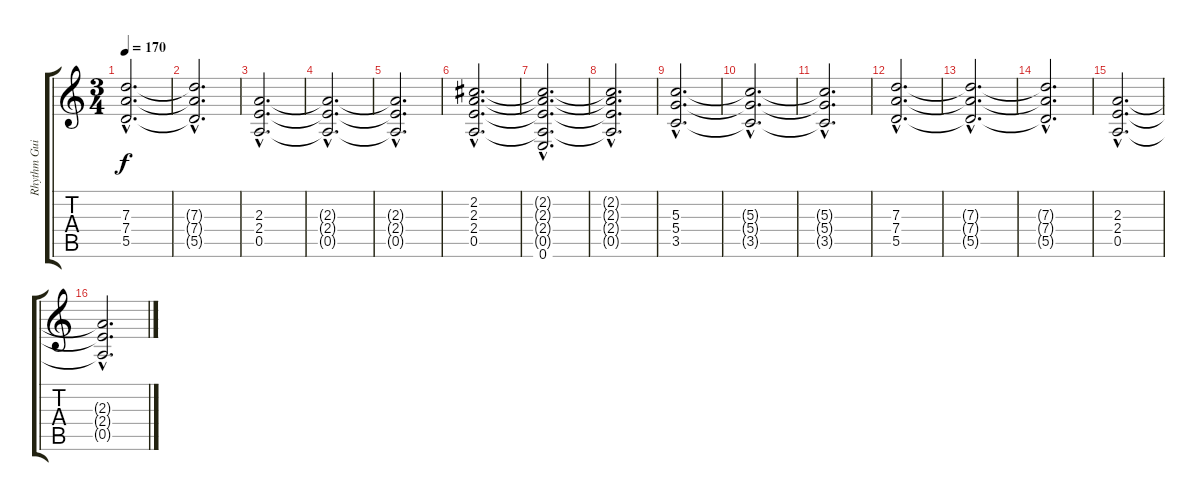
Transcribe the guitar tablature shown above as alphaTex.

\track ("Rhythm Guitar" "Rhythm Gui") {instrument distortionguitar}
\staff {score tabs}
\tuning (E4 B3 G3 D3 A2 E2) {hide}
\ts (3 4)
\tempo 170
\clef g2
\ks c
(7.3{hac t} 7.4{hac t} 5.5{hac t}).2{d dy f} |
(7.3{hac t} 7.4{hac t} 5.5{hac t}).2{d} |
(2.3{hac} 2.4{hac} 0.5{hac}).2{d} |
(2.3{hac t} 2.4{hac t} 0.5{hac t}).2{d} |
(2.3{hac t} 2.4{hac t} 0.5{hac t}).2{d} |
(2.2{hac} 2.3{hac} 2.4{hac} 0.5{hac}).2{d} |
(2.2{hac t} 2.3{hac t} 2.4{hac t} 0.5{hac t} 0.6{hac}).2{d} |
(2.2{hac t} 2.3{hac t} 2.4{hac t} 0.5{hac t}).2{d} |
(5.3{hac} 5.4{hac} 3.5{hac}).2{d} |
(5.3{hac t} 5.4{hac t} 3.5{hac t}).2{d} |
(5.3{hac t} 5.4{hac t} 3.5{hac t}).2{d} |
(7.3{hac} 7.4{hac} 5.5{hac}).2{d} |
(7.3{hac t} 7.4{hac t} 5.5{hac t}).2{d} |
(7.3{hac t} 7.4{hac t} 5.5{hac t}).2{d} |
(2.3{hac} 2.4{hac} 0.5{hac}).2{d} |
(2.3{hac t} 2.4{hac t} 0.5{hac t}).2{d}
